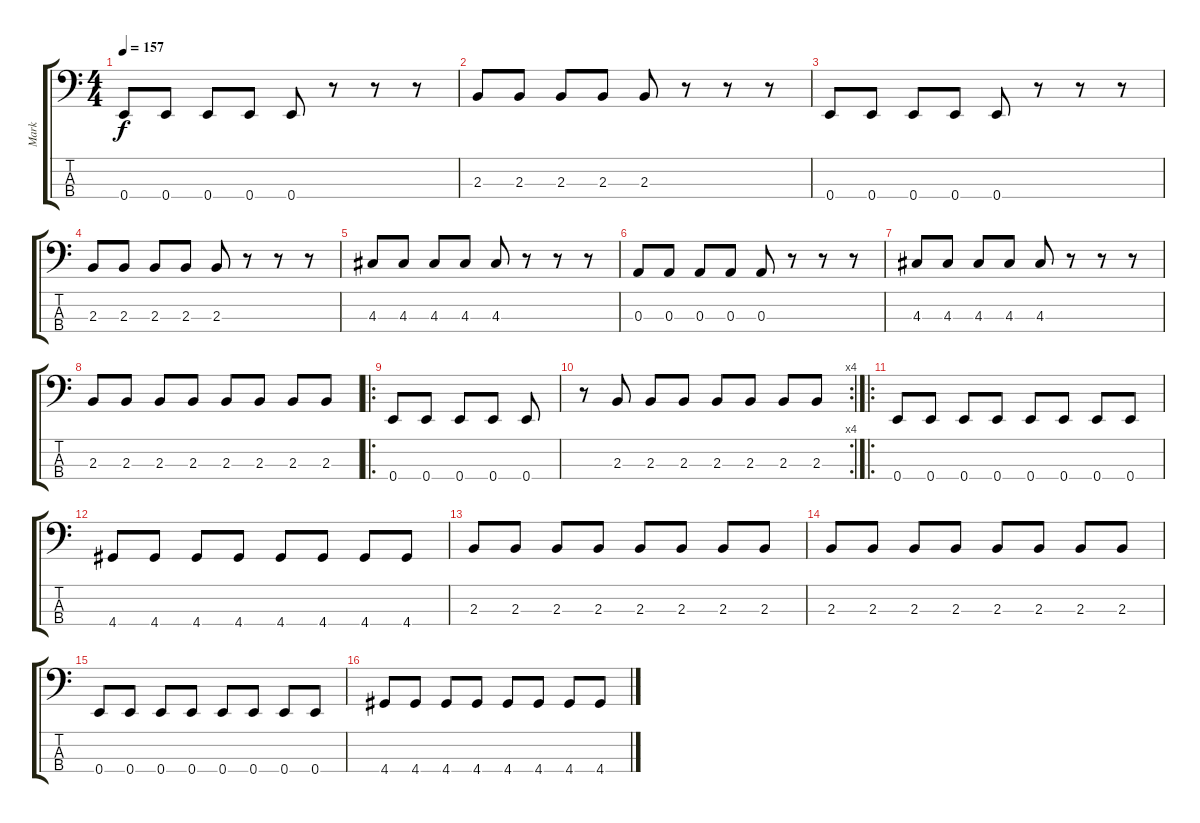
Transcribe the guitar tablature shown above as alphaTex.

\track ("Mark" "Mark") {instrument electricbassfinger}
\staff {score tabs}
\tuning (G2 D2 A1 E1) {hide}
\ts (4 4)
\tempo 157
\clef f4
\ks c
0.4.8{dy f} 0.4.8 0.4.8 0.4.8 0.4.8 r.8 r.8 r.8 |
2.3.8 2.3.8 2.3.8 2.3.8 2.3.8 r.8 r.8 r.8 |
0.4.8 0.4.8 0.4.8 0.4.8 0.4.8 r.8 r.8 r.8 |
2.3.8 2.3.8 2.3.8 2.3.8 2.3.8 r.8 r.8 r.8 |
4.3.8 4.3.8 4.3.8 4.3.8 4.3.8 r.8 r.8 r.8 |
0.3.8 0.3.8 0.3.8 0.3.8 0.3.8 r.8 r.8 r.8 |
4.3.8 4.3.8 4.3.8 4.3.8 4.3.8 r.8 r.8 r.8 |
2.3.8 2.3.8 2.3.8 2.3.8 2.3.8 2.3.8 2.3.8 2.3.8 |
\ro
0.4.8 0.4.8 0.4.8 0.4.8 0.4.8 |
\rc 4
r.8 2.3.8 2.3.8 2.3.8 2.3.8 2.3.8 2.3.8 2.3.8 |
\ro
0.4.8 0.4.8 0.4.8 0.4.8 0.4.8 0.4.8 0.4.8 0.4.8 |
4.4.8 4.4.8 4.4.8 4.4.8 4.4.8 4.4.8 4.4.8 4.4.8 |
2.3.8 2.3.8 2.3.8 2.3.8 2.3.8 2.3.8 2.3.8 2.3.8 |
2.3.8 2.3.8 2.3.8 2.3.8 2.3.8 2.3.8 2.3.8 2.3.8 |
0.4.8 0.4.8 0.4.8 0.4.8 0.4.8 0.4.8 0.4.8 0.4.8 |
4.4.8 4.4.8 4.4.8 4.4.8 4.4.8 4.4.8 4.4.8 4.4.8
